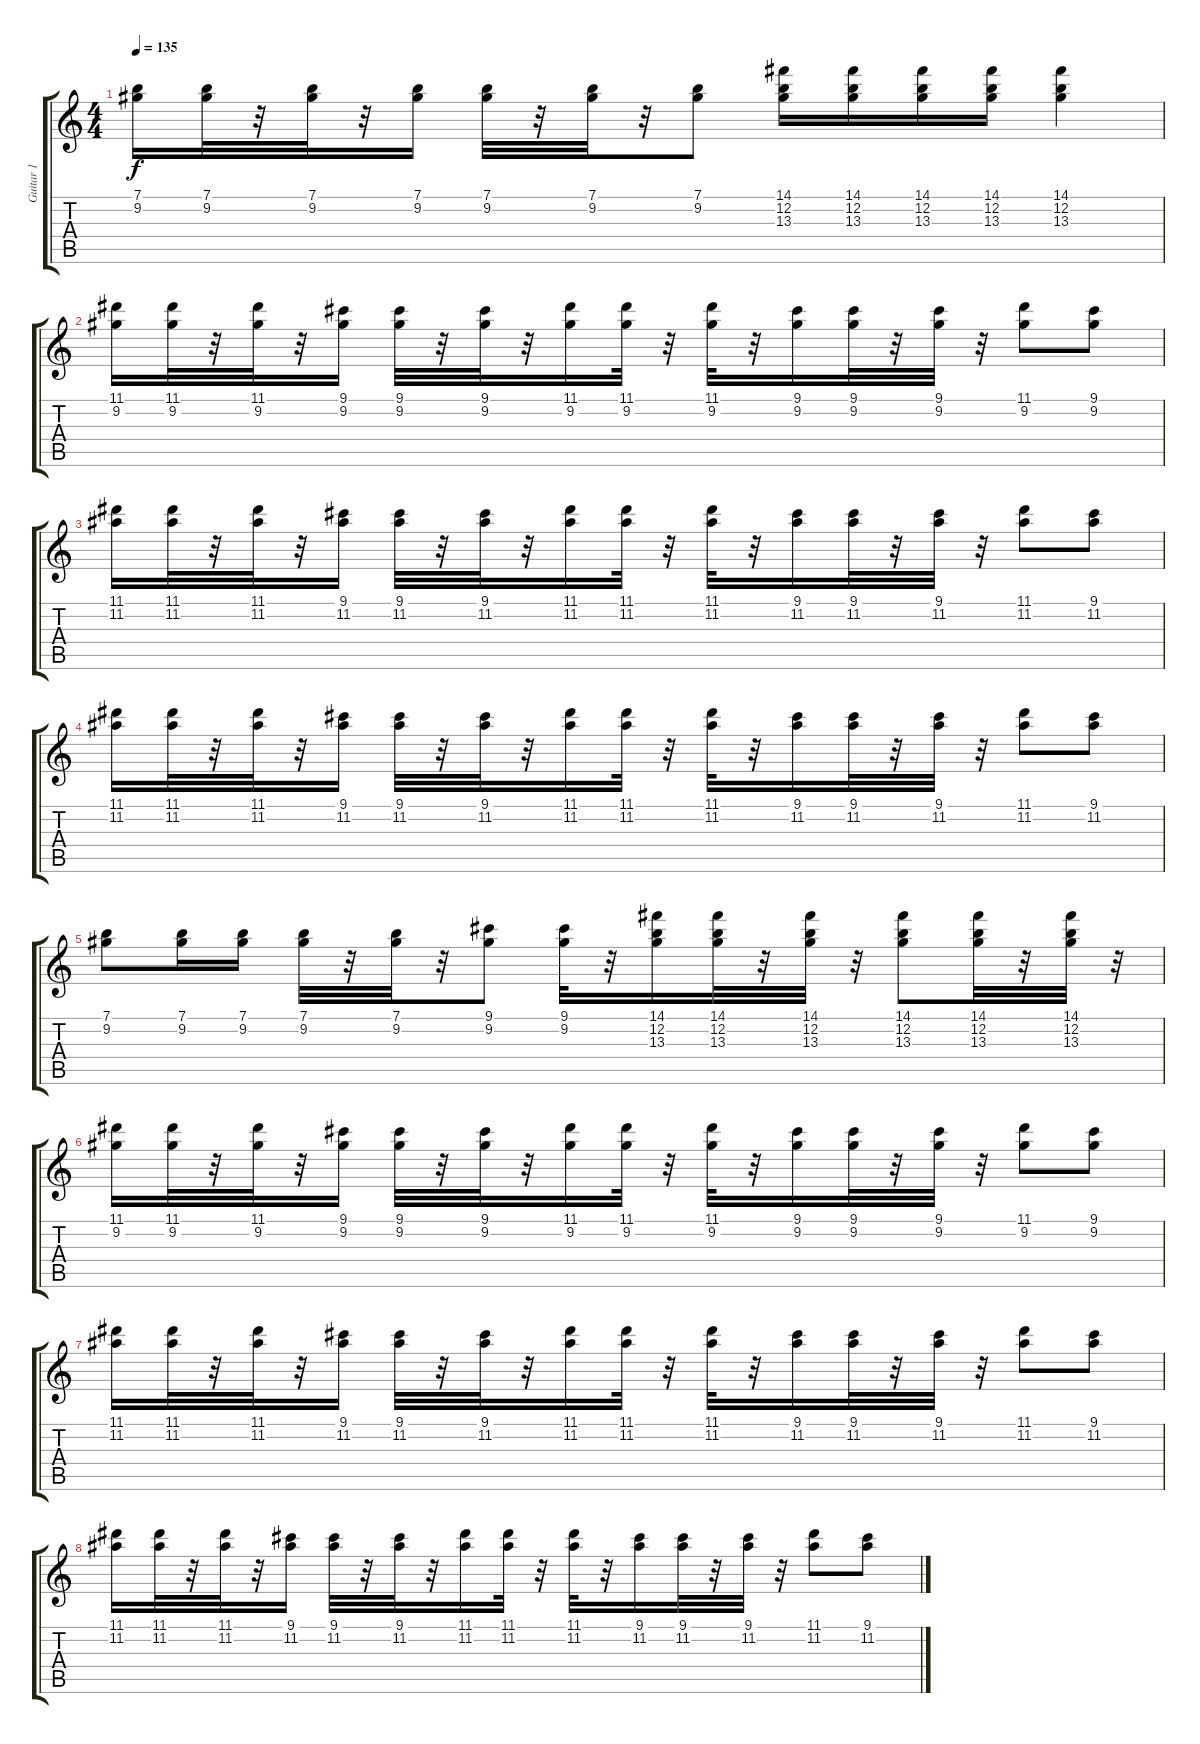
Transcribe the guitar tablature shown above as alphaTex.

\track ("Guitar 1" "Guitar 1") {instrument overdrivenguitar}
\staff {score tabs}
\tuning (E4 B3 G3 D3 A2 E2) {hide}
\ts (4 4)
\tempo 135
\clef g2
\ks c
(7.1 9.2).16{dy f} (7.1 9.2).32 r.32 (7.1 9.2).32 r.32 (7.1 9.2).16 (7.1 9.2).32 r.32 (7.1 9.2).32 r.32 (7.1 9.2).8 (14.1 12.2 13.3).16 (14.1 12.2 13.3).16 (14.1 12.2 13.3).16 (14.1 12.2 13.3).16 (14.1 12.2 13.3).4 |
(11.1 9.2).16 (11.1 9.2).32 r.32 (11.1 9.2).32 r.32 (9.1 9.2).16 (9.1 9.2).32 r.32 (9.1 9.2).32 r.32 (11.1 9.2).16 (11.1 9.2).32 r.32 (11.1 9.2).32 r.32 (9.1 9.2).16 (9.1 9.2).32 r.32 (9.1 9.2).32 r.32 (11.1 9.2).8 (9.1 9.2).8 |
(11.1 11.2).16 (11.1 11.2).32 r.32 (11.1 11.2).32 r.32 (9.1 11.2).16 (9.1 11.2).32 r.32 (9.1 11.2).32 r.32 (11.1 11.2).16 (11.1 11.2).32 r.32 (11.1 11.2).32 r.32 (9.1 11.2).16 (9.1 11.2).32 r.32 (9.1 11.2).32 r.32 (11.1 11.2).8 (9.1 11.2).8 |
(11.1 11.2).16 (11.1 11.2).32 r.32 (11.1 11.2).32 r.32 (9.1 11.2).16 (9.1 11.2).32 r.32 (9.1 11.2).32 r.32 (11.1 11.2).16 (11.1 11.2).32 r.32 (11.1 11.2).32 r.32 (9.1 11.2).16 (9.1 11.2).32 r.32 (9.1 11.2).32 r.32 (11.1 11.2).8 (9.1 11.2).8 |
(7.1 9.2).8 (7.1 9.2).16 (7.1 9.2).16 (7.1 9.2).32 r.32 (7.1 9.2).32 r.32 (9.1 9.2).8 (9.1 9.2).32 r.32 (14.1 12.2 13.3).16 (14.1 12.2 13.3).32 r.32 (14.1 12.2 13.3).32 r.32 (14.1 12.2 13.3).8 (14.1 12.2 13.3).32 r.32 (14.1 12.2 13.3).32 r.32 |
(11.1 9.2).16 (11.1 9.2).32 r.32 (11.1 9.2).32 r.32 (9.1 9.2).16 (9.1 9.2).32 r.32 (9.1 9.2).32 r.32 (11.1 9.2).16 (11.1 9.2).32 r.32 (11.1 9.2).32 r.32 (9.1 9.2).16 (9.1 9.2).32 r.32 (9.1 9.2).32 r.32 (11.1 9.2).8 (9.1 9.2).8 |
(11.1 11.2).16 (11.1 11.2).32 r.32 (11.1 11.2).32 r.32 (9.1 11.2).16 (9.1 11.2).32 r.32 (9.1 11.2).32 r.32 (11.1 11.2).16 (11.1 11.2).32 r.32 (11.1 11.2).32 r.32 (9.1 11.2).16 (9.1 11.2).32 r.32 (9.1 11.2).32 r.32 (11.1 11.2).8 (9.1 11.2).8 |
(11.1 11.2).16 (11.1 11.2).32 r.32 (11.1 11.2).32 r.32 (9.1 11.2).16 (9.1 11.2).32 r.32 (9.1 11.2).32 r.32 (11.1 11.2).16 (11.1 11.2).32 r.32 (11.1 11.2).32 r.32 (9.1 11.2).16 (9.1 11.2).32 r.32 (9.1 11.2).32 r.32 (11.1 11.2).8 (9.1 11.2).8
